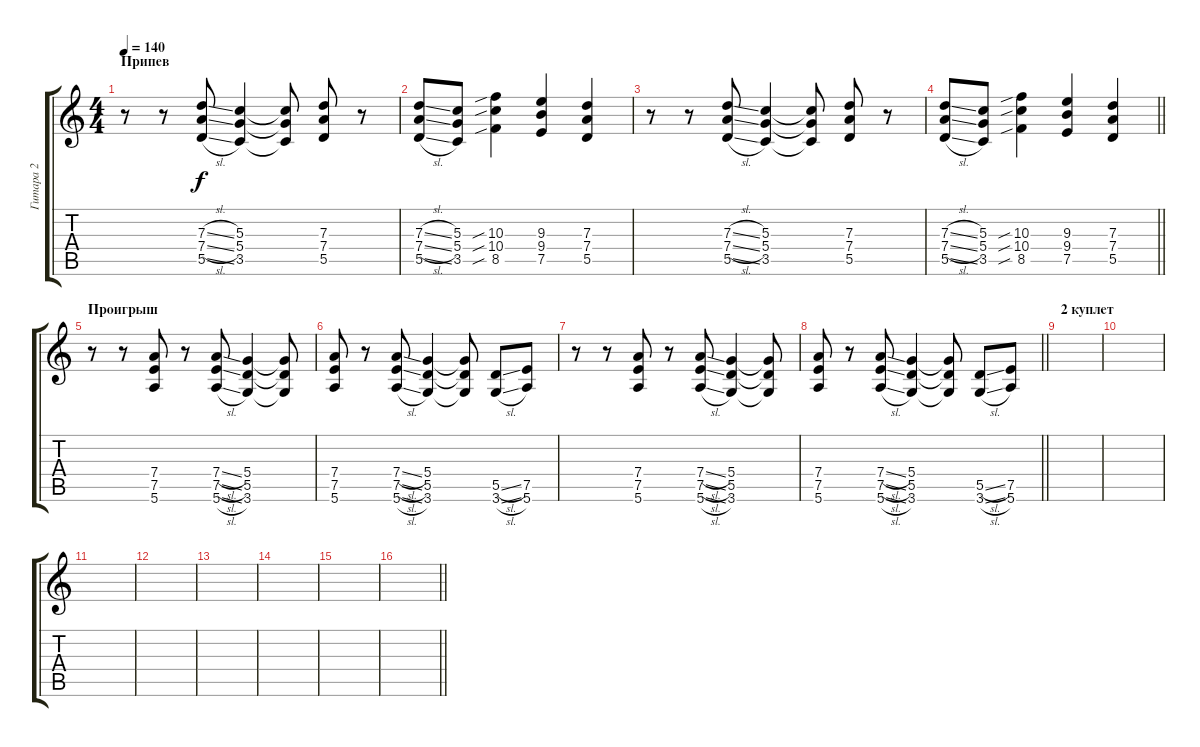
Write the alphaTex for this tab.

\track ("Гитара 2" "Гитара 2") {instrument overdrivenguitar}
\staff {score tabs}
\tuning (E4 B3 G3 D3 A2 E2) {hide}
\ts (4 4)
\section ("" "Припев")
\tempo 140
\clef g2
\ks c
r.8{dy f} r.8 (7.3{sl} 7.4{sl} 5.5{sl}).8 (5.3 5.4 3.5).4 (5.3{t} 5.4{t} 3.5{t}).8 (7.3 7.4 5.5).8 r.8 |
(7.3{sl} 7.4{sl} 5.5{sl}).8 (5.3 5.4 3.5).8 (10.3{sib} 10.4{sib} 8.5{sib}).4 (9.3 9.4 7.5).4 (7.3 7.4 5.5).4 |
r.8 r.8 (7.3{sl} 7.4{sl} 5.5{sl}).8 (5.3 5.4 3.5).4 (5.3{t} 5.4{t} 3.5{t}).8 (7.3 7.4 5.5).8 r.8 |
\barLineRight lightlight
(7.3{sl} 7.4{sl} 5.5{sl}).8 (5.3 5.4 3.5).8 (10.3{sib} 10.4{sib} 8.5{sib}).4 (9.3 9.4 7.5).4 (7.3 7.4 5.5).4 |
\section ("" "Проигрыш")
r.8 r.8 (7.4 7.5 5.6).8 r.8 (7.4{sl} 7.5{sl} 5.6{sl}).8 (5.4 5.5 3.6).4 (5.4{t} 5.5{t} 3.6{t}).8 |
(7.4 7.5 5.6).8 r.8 (7.4{sl} 7.5{sl} 5.6{sl}).8 (5.4 5.5 3.6).4 (5.4{t} 5.5{t} 3.6{t}).8 (5.5{sl} 3.6{sl}).8 (7.5 5.6).8 |
r.8 r.8 (7.4 7.5 5.6).8 r.8 (7.4{sl} 7.5{sl} 5.6{sl}).8 (5.4 5.5 3.6).4 (5.4{t} 5.5{t} 3.6{t}).8 |
\barLineRight lightlight
(7.4 7.5 5.6).8 r.8 (7.4{sl} 7.5{sl} 5.6{sl}).8 (5.4 5.5 3.6).4 (5.4{t} 5.5{t} 3.6{t}).8 (5.5{sl} 3.6{sl}).8 (7.5 5.6).8 |
\section ("" "2 куплет")
|
|
|
|
|
|
|
\barLineRight lightlight
